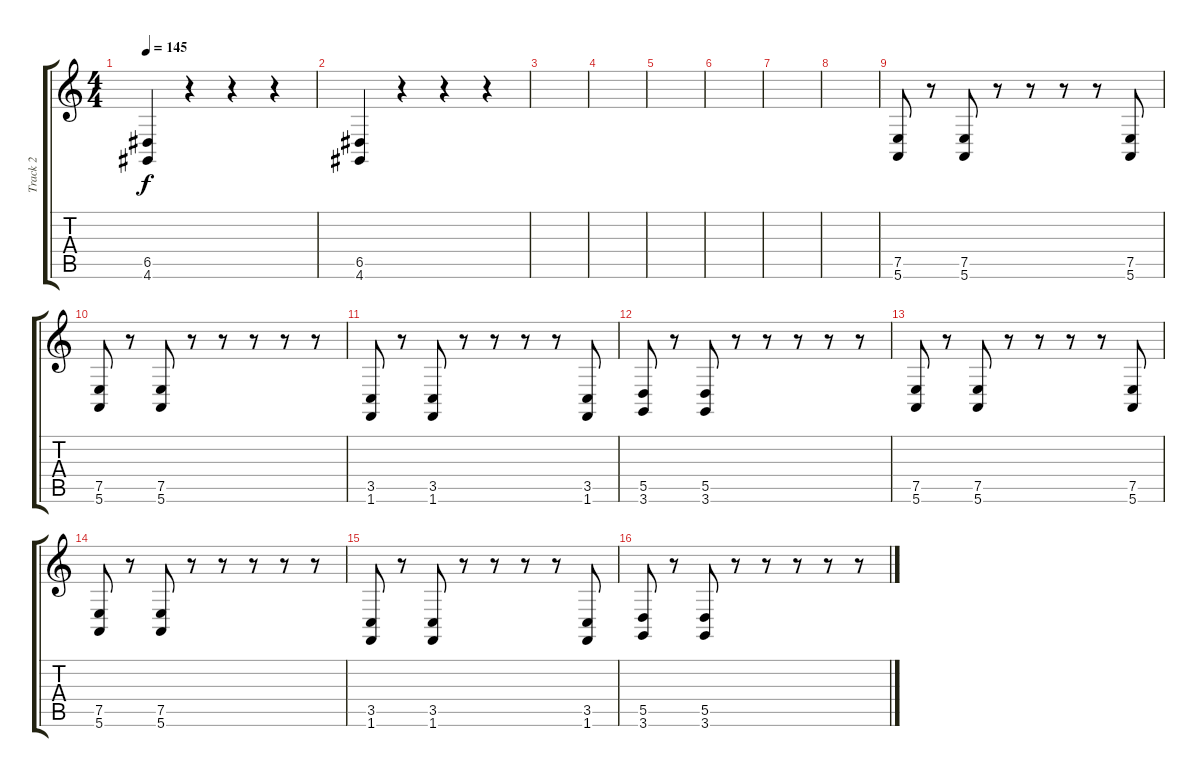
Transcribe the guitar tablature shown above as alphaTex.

\track ("Track 2" "Track 2") {instrument lead2sawtooth}
\staff {score tabs}
\tuning (E4 B3 G3 D3 A2 E2) {hide}
\ts (4 4)
\tempo 145
\clef g2
\ks c
(6.5 4.6).4{dy f} r.4 r.4 r.4 |
(6.5 4.6).4 r.4 r.4 r.4 |
|
|
|
|
|
|
(7.5 5.6).8 r.8 (7.5 5.6).8 r.8 r.8 r.8 r.8 (7.5 5.6).8 |
(7.5 5.6).8 r.8 (7.5 5.6).8 r.8 r.8 r.8 r.8 r.8 |
(3.5 1.6).8 r.8 (3.5 1.6).8 r.8 r.8 r.8 r.8 (3.5 1.6).8 |
(5.5 3.6).8 r.8 (5.5 3.6).8 r.8 r.8 r.8 r.8 r.8 |
(7.5 5.6).8 r.8 (7.5 5.6).8 r.8 r.8 r.8 r.8 (7.5 5.6).8 |
(7.5 5.6).8 r.8 (7.5 5.6).8 r.8 r.8 r.8 r.8 r.8 |
(3.5 1.6).8 r.8 (3.5 1.6).8 r.8 r.8 r.8 r.8 (3.5 1.6).8 |
(5.5 3.6).8 r.8 (5.5 3.6).8 r.8 r.8 r.8 r.8 r.8
